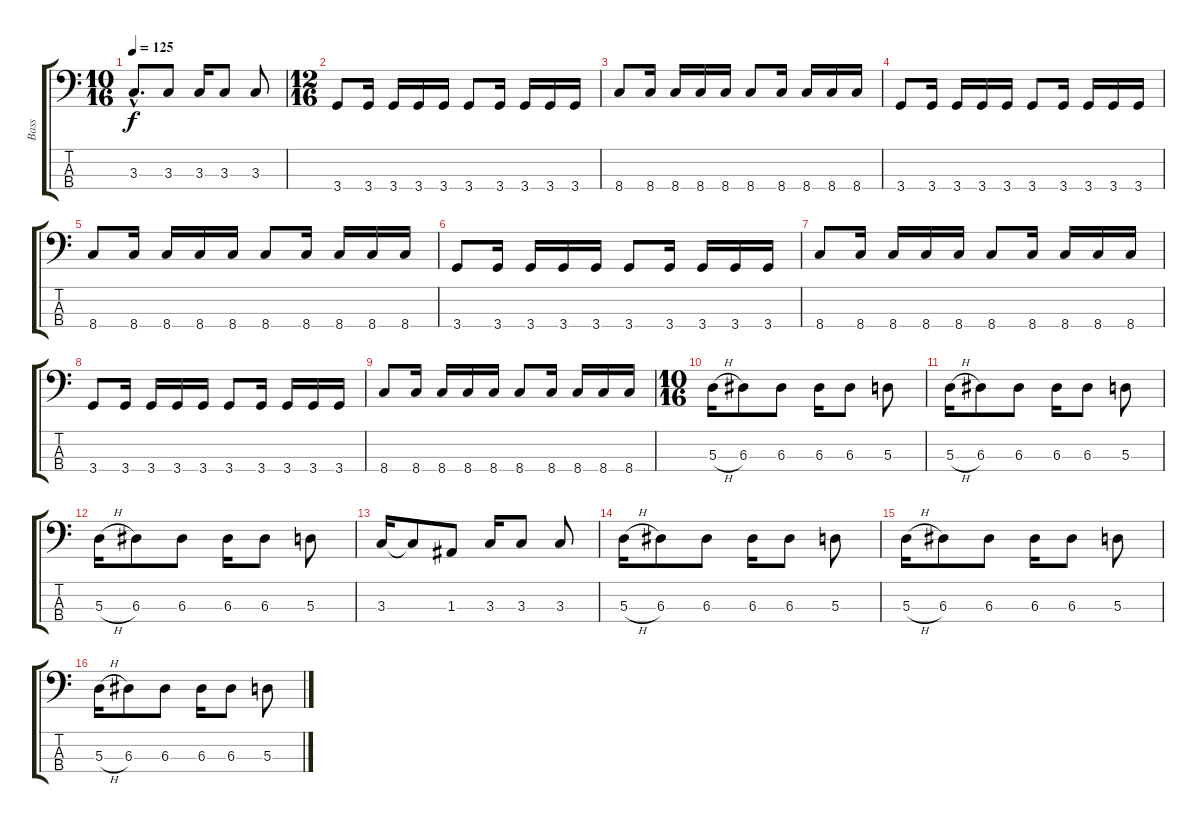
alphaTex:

\track ("Bass" "Bass") {instrument electricbassfinger}
\staff {score tabs}
\tuning (G2 D2 A1 E1) {hide}
\ts (10 16)
\tempo 125
\clef f4
\ks c
3.3{hac}.8{d dy f} 3.3.8 3.3.16 3.3.8 3.3.8 |
\ts (12 16)
3.4.8 3.4.16 3.4.16 3.4.16 3.4.16 3.4.8 3.4.16 3.4.16 3.4.16 3.4.16 |
8.4.8 8.4.16 8.4.16 8.4.16 8.4.16 8.4.8 8.4.16 8.4.16 8.4.16 8.4.16 |
3.4.8 3.4.16 3.4.16 3.4.16 3.4.16 3.4.8 3.4.16 3.4.16 3.4.16 3.4.16 |
8.4.8 8.4.16 8.4.16 8.4.16 8.4.16 8.4.8 8.4.16 8.4.16 8.4.16 8.4.16 |
3.4.8 3.4.16 3.4.16 3.4.16 3.4.16 3.4.8 3.4.16 3.4.16 3.4.16 3.4.16 |
8.4.8 8.4.16 8.4.16 8.4.16 8.4.16 8.4.8 8.4.16 8.4.16 8.4.16 8.4.16 |
3.4.8 3.4.16 3.4.16 3.4.16 3.4.16 3.4.8 3.4.16 3.4.16 3.4.16 3.4.16 |
8.4.8 8.4.16 8.4.16 8.4.16 8.4.16 8.4.8 8.4.16 8.4.16 8.4.16 8.4.16 |
\ts (10 16)
5.3{h}.16 6.3.8 6.3.8 6.3.16 6.3.8 5.3.8 |
5.3{h}.16 6.3.8 6.3.8 6.3.16 6.3.8 5.3.8 |
5.3{h}.16 6.3.8 6.3.8 6.3.16 6.3.8 5.3.8 |
3.3.16 3.3{t}.8 1.3.8 3.3.16 3.3.8 3.3.8 |
5.3{h}.16 6.3.8 6.3.8 6.3.16 6.3.8 5.3.8 |
5.3{h}.16 6.3.8 6.3.8 6.3.16 6.3.8 5.3.8 |
5.3{h}.16 6.3.8 6.3.8 6.3.16 6.3.8 5.3.8
